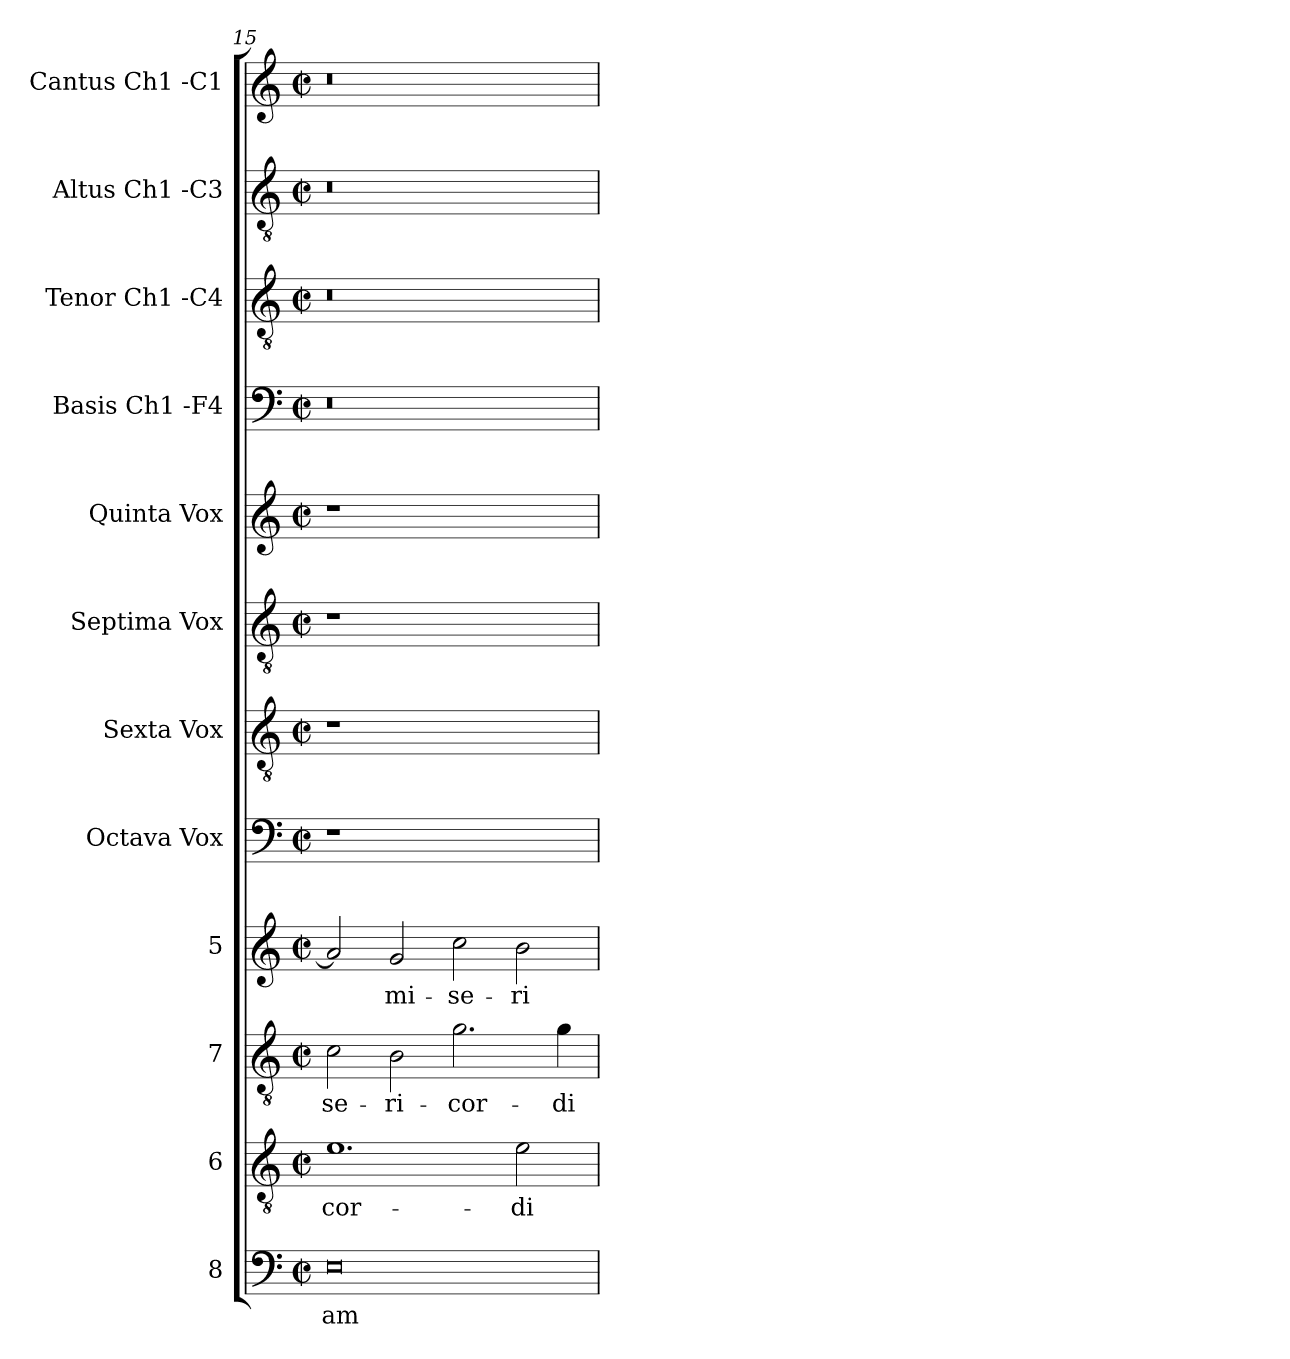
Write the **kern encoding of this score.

**kern	**text	**kern	**text	**kern	**text	**kern	**text	**kern	**kern	**kern	**kern	**kern	**kern	**kern	**kern
*part12	*part12	*part11	*part11	*part10	*part10	*part9	*part9	*part8	*part7	*part6	*part5	*part4	*part3	*part2	*part1
*staff12	*staff12	*staff11	*staff11	*staff10	*staff10	*staff9	*staff9	*staff8	*staff7	*staff6	*staff5	*staff4	*staff3	*staff2	*staff1
*I"8	*	*I"6	*	*I"7	*	*I"5	*	*I"Octava  Vox	*I"Sexta  Vox	*I"Septima  Vox	*I"Quinta  Vox	*I"Basis  Ch1 -F4	*I"Tenor  Ch1 -C4	*I"Altus  Ch1 -C3	*I"Cantus  Ch1 -C1
*	*	*	*	*	*	*	*	*	*	*	*	*I'B	*I'T	*I'A	*I'C
*clefF4	*	*clefGv2	*	*clefGv2	*	*clefG2	*	*clefF4	*clefGv2	*clefGv2	*clefG2	*clefF4	*clefGv2	*clefGv2	*clefG2
*k[]	*	*k[]	*	*k[]	*	*k[]	*	*k[]	*k[]	*k[]	*k[]	*k[]	*k[]	*k[]	*k[]
*C:	*	*C:	*	*C:	*	*C:	*	*C:	*C:	*C:	*C:	*C:	*C:	*C:	*C:
*M2/2	*	*M2/2	*	*M2/2	*	*M2/2	*	*M2/2	*M2/2	*M2/2	*M2/2	*M2/2	*M2/2	*M2/2	*M2/2
*met(c|)	*	*met(c|)	*	*met(c|)	*	*met(c|)	*	*met(c|)	*met(c|)	*met(c|)	*met(c|)	*met(c|)	*met(c|)	*met(c|)	*met(c|)
=15	=15	=15	=15	=15	=15	=15	=15	=15	=15	=15	=15	=15	=15	=15	=15
!	!LO:LY:b:cj	!	!LO:LY:b:cj	!	!LO:LY:b:cj	!	!LO:LY:b:cj	!	!	!	!	!	!	!	!
0E	-am	1.e	-cor-	2c\	-se-	2a/]	.	1r	1r	1r	1r	0r	0r	0r	0r
!	!	!	!	!	!LO:LY:b:cj	!	!LO:LY:b:cj	!	!	!	!	!	!	!	!
.	.	.	.	2B\	-ri-	2g/	mi-	.	.	.	.	.	.	.	.
!	!	!	!	!	!LO:LY:b:cj	!	!LO:LY:b:cj	!	!	!	!	!	!	!	!
.	.	.	.	2.g\	-cor-	2cc\	-se-	1ryy	1ryy	1ryy	1ryy	.	.	.	.
!	!	!	!LO:LY:b:cj	!	!	!	!LO:LY:b:cj	!	!	!	!	!	!	!	!
.	.	2e\	-di-	.	.	2b\	-ri-	.	.	.	.	.	.	.	.
!	!	!	!	!	!LO:LY:b:cj	!	!	!	!	!	!	!	!	!	!
.	.	.	.	4g\	-di-	.	.	.	.	.	.	.	.	.	.
=	=	=	=	=	=	=	=	=	=	=	=	=	=	=	=
*-	*-	*-	*-	*-	*-	*-	*-	*-	*-	*-	*-	*-	*-	*-	*-
